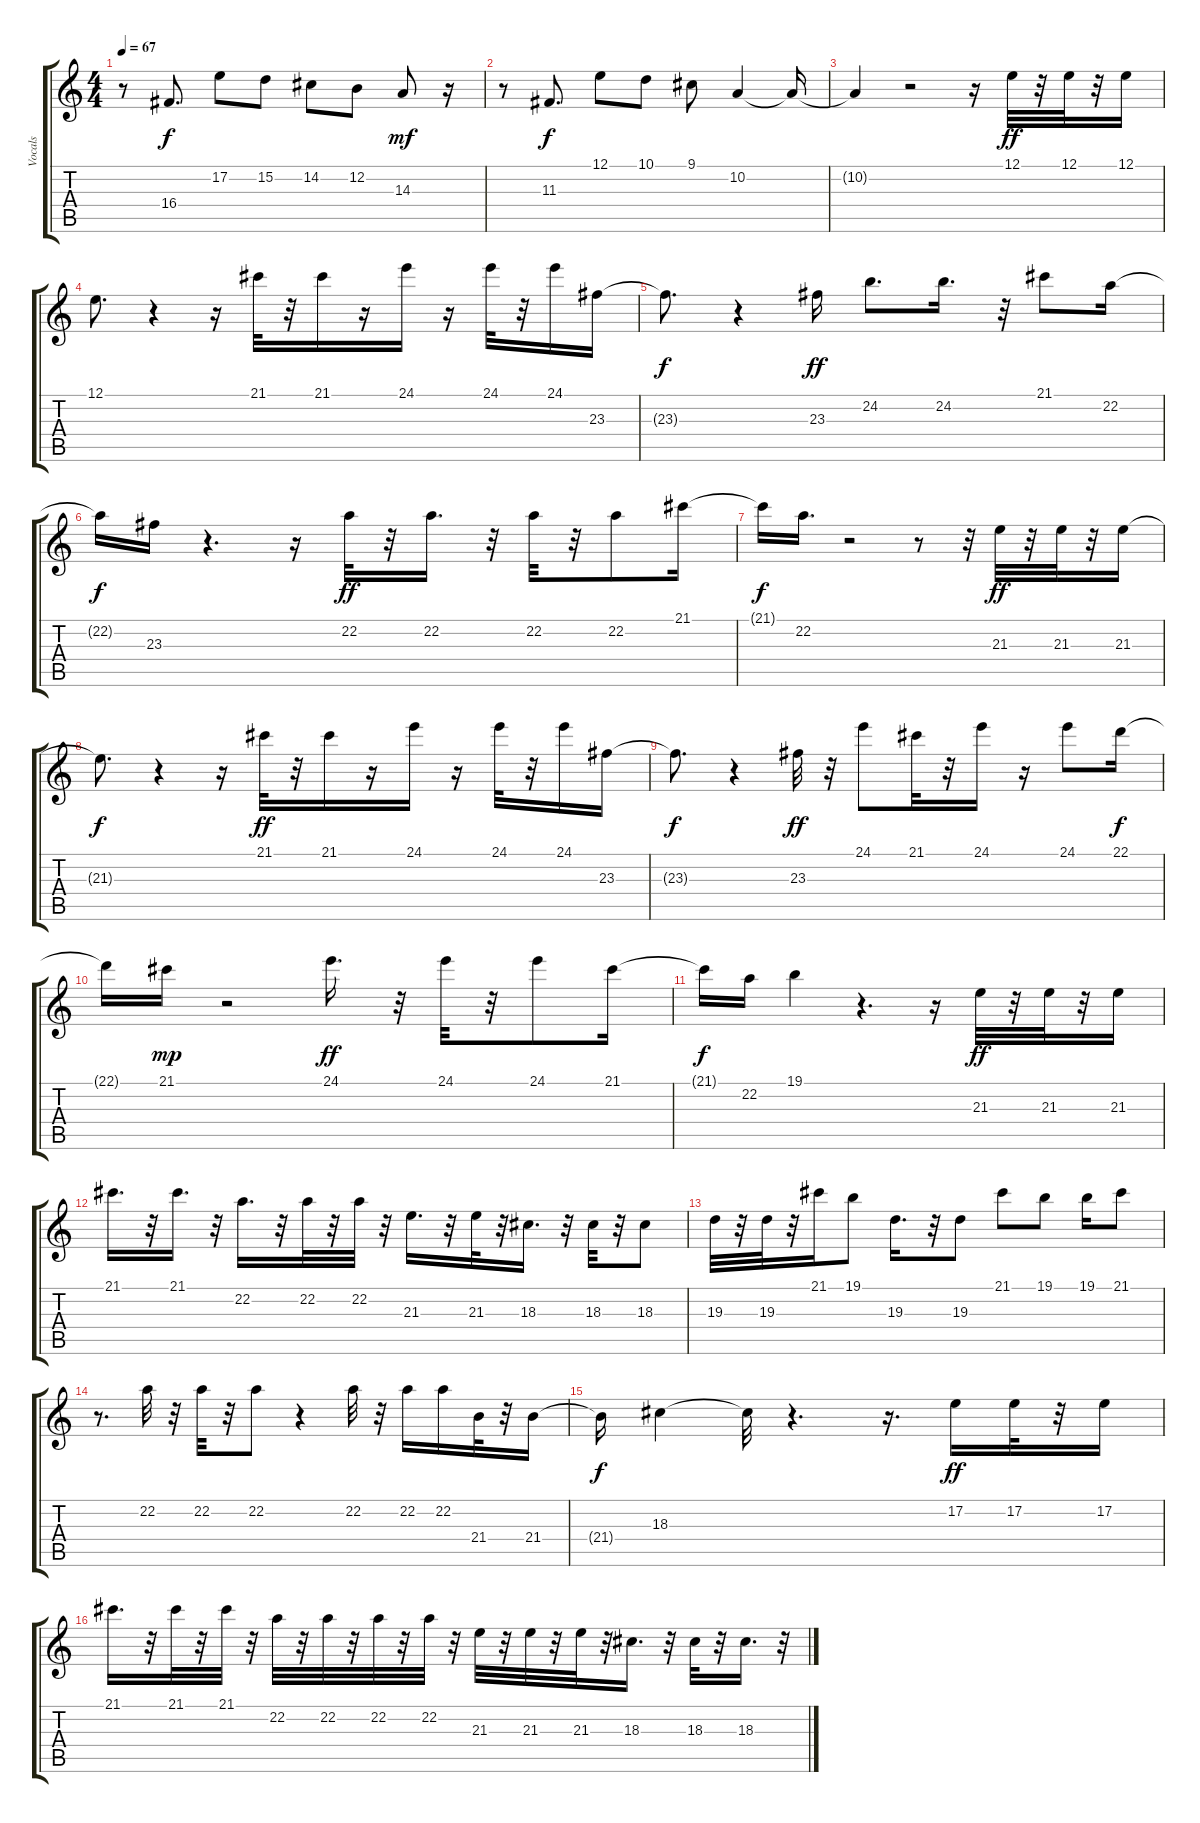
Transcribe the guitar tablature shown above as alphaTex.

\track ("Vocals" "Vocals") {instrument acousticgrandpiano}
\staff {score tabs}
\tuning (E4 B3 G3 D3 A2 E2) {hide}
\ts (4 4)
\tempo 67
\clef g2
\ks c
r.8{dy f} 16.4.8{d} 17.2.8 15.2.8 14.2.8 12.2.8 14.3.8{dy mf} r.16 |
r.8 11.3.8{d dy f} 12.1.8 10.1.8 9.1.8 10.2.4 10.2{t}.16 |
10.2{t}.4 r.2 r.16 12.1.32{dy ff volume 16} r.32 12.1.32 r.32 12.1.16 |
12.1.8{d} r.4 r.16 21.1.32 r.32 21.1.16 r.16 24.1.16 r.16 24.1.32 r.32 24.1.16 23.3.16 |
23.3{t}.8{d dy f} r.4 23.3.16{dy ff} 24.2.8{d} 24.2.16{d} r.32 21.1.8 22.2.16 |
22.2{t}.16{dy f} 23.3.16 r.4{d} r.16 22.2.32{dy ff} r.32 22.2.16{d} r.32 22.2.32 r.32 22.2.8 21.1.16 |
21.1{t}.16{dy f} 22.2.16{d} r.2 r.8 r.32 21.3.32{dy ff} r.32 21.3.32 r.32 21.3.16 |
21.3{t}.8{d dy f} r.4 r.16 21.1.32{dy ff} r.32 21.1.16 r.16 24.1.16 r.16 24.1.32 r.32 24.1.16 23.3.16 |
23.3{t}.8{d dy f} r.4 23.3.32{dy ff} r.32 24.1.8 21.1.32 r.32 24.1.16 r.16 24.1.8 22.1.16{dy f} |
22.1{t}.16 21.1.16{dy mp} r.2 24.1.16{d dy ff} r.32 24.1.32 r.32 24.1.8 21.1.16 |
21.1{t}.16{dy f} 22.2.16 19.1.4 r.4{d} r.16 21.3.32{dy ff} r.32 21.3.32 r.32 21.3.16 |
21.1.16{d} r.32 21.1.16{d} r.32 22.2.16{d} r.32 22.2.32 r.32 22.2.32 r.32 21.3.16{d} r.32 21.3.32 r.32 18.3.16{d} r.32 18.3.32 r.32 18.3.8 |
19.3.32 r.32 19.3.32 r.32 21.1.16 19.1.8 19.3.16{d} r.32 19.3.8 21.1.8 19.1.8 19.1.16 21.1.8 |
r.8{d} 22.2.32 r.32 22.2.32 r.32 22.2.8 r.4 22.2.32 r.32 22.2.16 22.2.16 21.4.32 r.32 21.4.16 |
21.4{t}.16{dy f} 18.3.4 18.3{t}.32 r.4{d} r.16{d} 17.2.16{dy ff} 17.2.32 r.32 17.2.16 |
21.1.16{d} r.32 21.1.32 r.32 21.1.32 r.32 22.2.32 r.32 22.2.32 r.32 22.2.32 r.32 22.2.32 r.32 21.3.32 r.32 21.3.32 r.32 21.3.32 r.32 18.3.16{d} r.32 18.3.32 r.32 18.3.16{d} r.32
